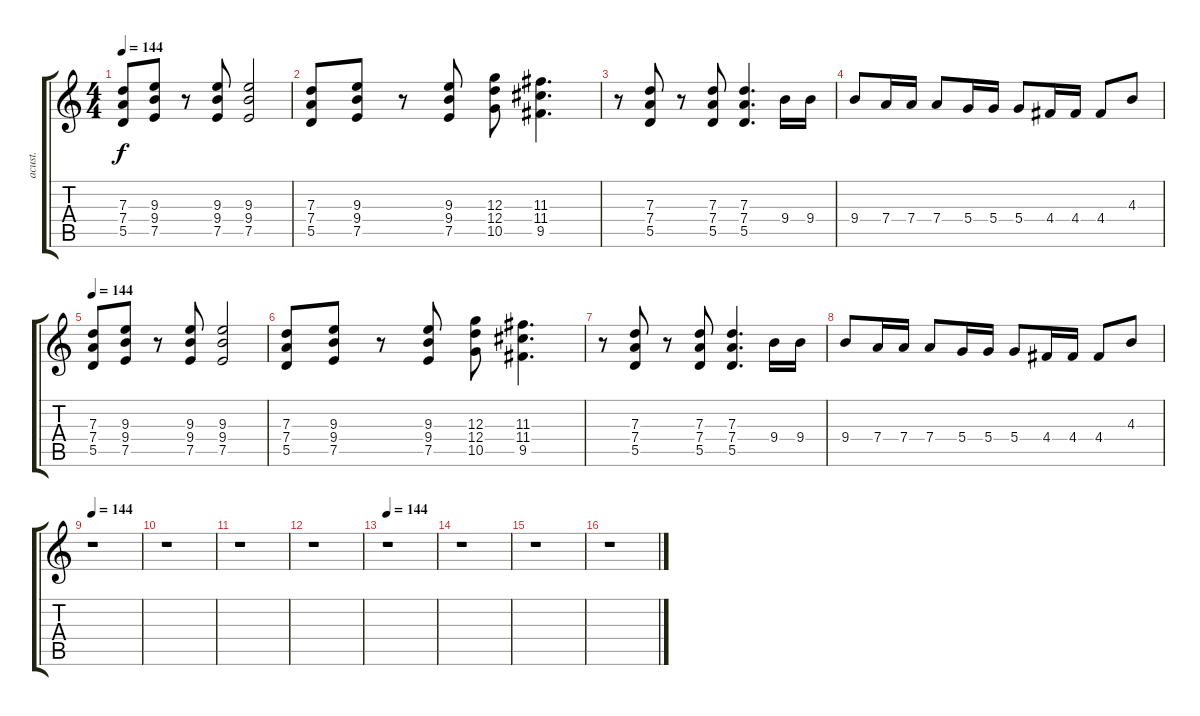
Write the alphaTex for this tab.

\track ("acust." "acust.") {instrument acousticguitarsteel}
\staff {score tabs}
\tuning (E4 B3 G3 D3 A2 E2) {hide}
\ts (4 4)
\tempo 144
\clef g2
\ks c
(7.3 7.4 5.5).8{dy f volume 14 instrument distortionguitar} (9.3 9.4 7.5).8 r.8 (9.3 9.4 7.5).8 (9.3 9.4 7.5).2 |
(7.3 7.4 5.5).8 (9.3 9.4 7.5).8 r.8 (9.3 9.4 7.5).8 (12.3 12.4 10.5).8 (11.3 11.4 9.5).4{d} |
r.8 (7.3 7.4 5.5).8 r.8 (7.3 7.4 5.5).8 (7.3 7.4 5.5).4{d} 9.4.16 9.4.16 |
9.4.8 7.4.16 7.4.16 7.4.8 5.4.16 5.4.16 5.4.8 4.4.16 4.4.16 4.4.8 4.3.8 |
\tempo 144
(7.3 7.4 5.5).8 (9.3 9.4 7.5).8 r.8 (9.3 9.4 7.5).8 (9.3 9.4 7.5).2 |
(7.3 7.4 5.5).8 (9.3 9.4 7.5).8 r.8 (9.3 9.4 7.5).8 (12.3 12.4 10.5).8 (11.3 11.4 9.5).4{d} |
r.8 (7.3 7.4 5.5).8 r.8 (7.3 7.4 5.5).8 (7.3 7.4 5.5).4{d} 9.4.16 9.4.16 |
9.4.8 7.4.16 7.4.16 7.4.8 5.4.16 5.4.16 5.4.8 4.4.16 4.4.16 4.4.8 4.3.8 |
\tempo 144
r.1 |
r.1 |
r.1 |
r.1 |
\tempo 144
r.1 |
r.1 |
r.1 |
r.1
